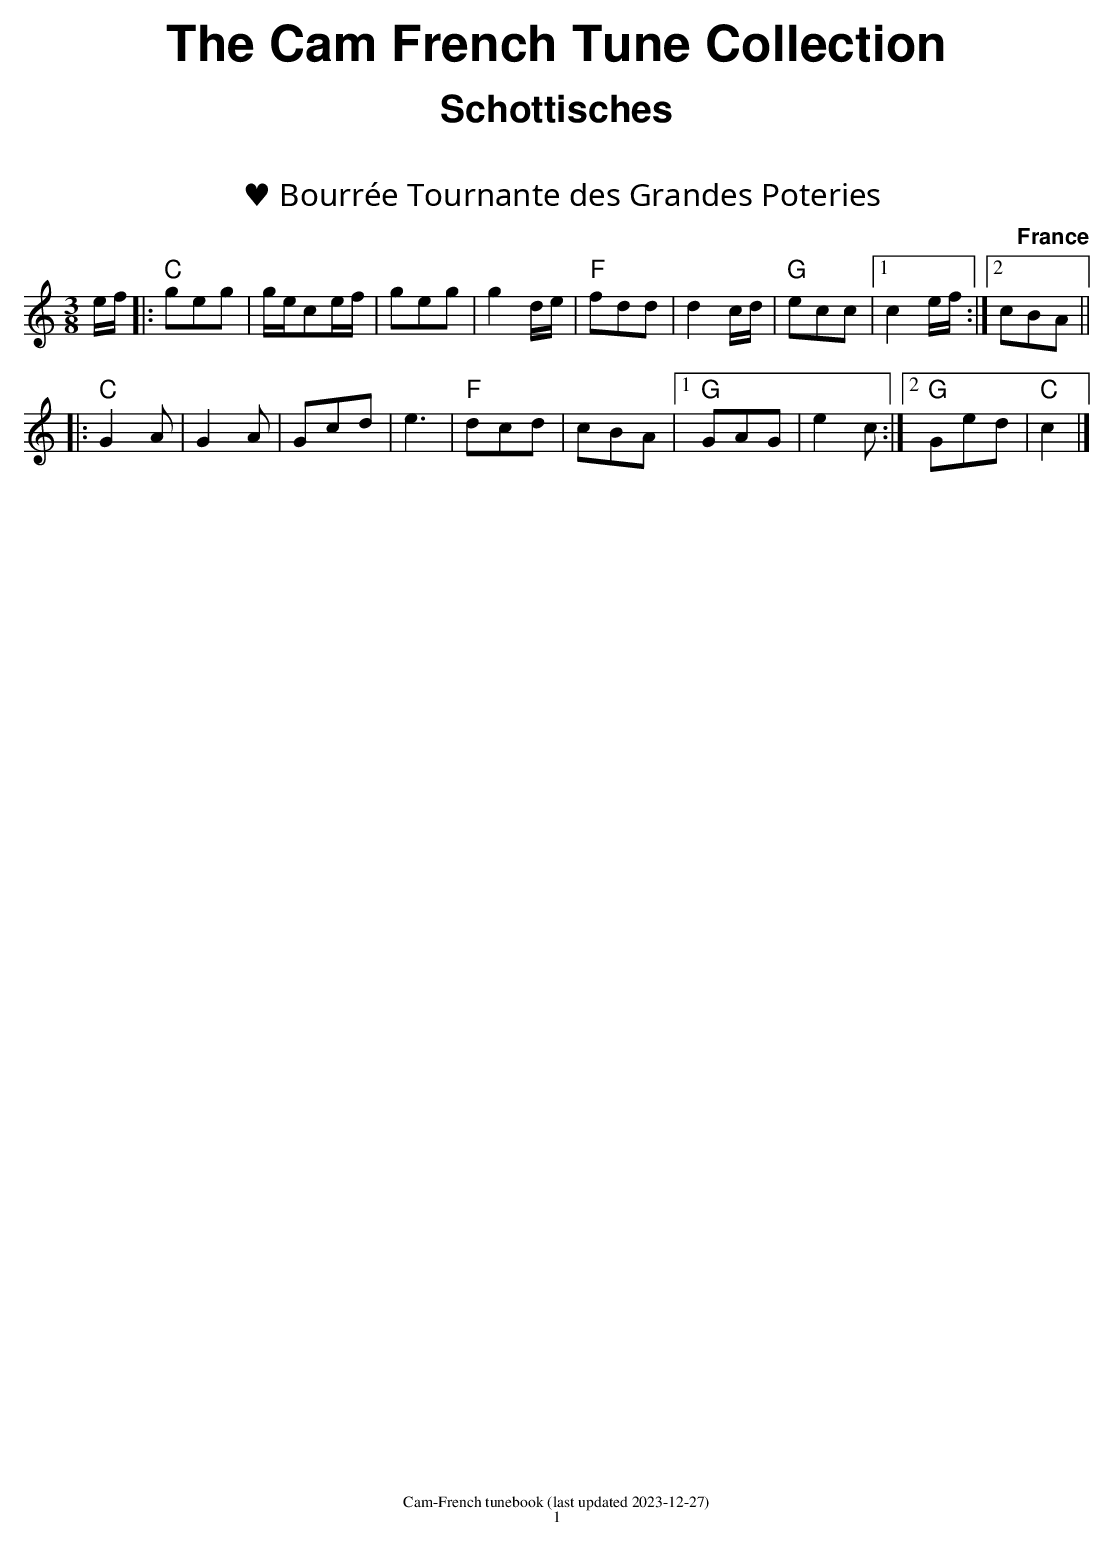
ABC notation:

X:1
T:♥ Bourrée Tournante des Grandes Poteries
O:France
M:3/8
L:1/8
K:C
e/f/|:"C"geg |g/e/ce/f/|geg|g2 d/e/|"F"fdd|d2 c/d/|"G"ecc|1 c2 e/f/:|2 cBA||
|:"C"G2A|G2A|Gcd|e3|"F"dcd|cBA|1 "G"GAG|e2c:|2 "G"Ged|"C"c2|]
